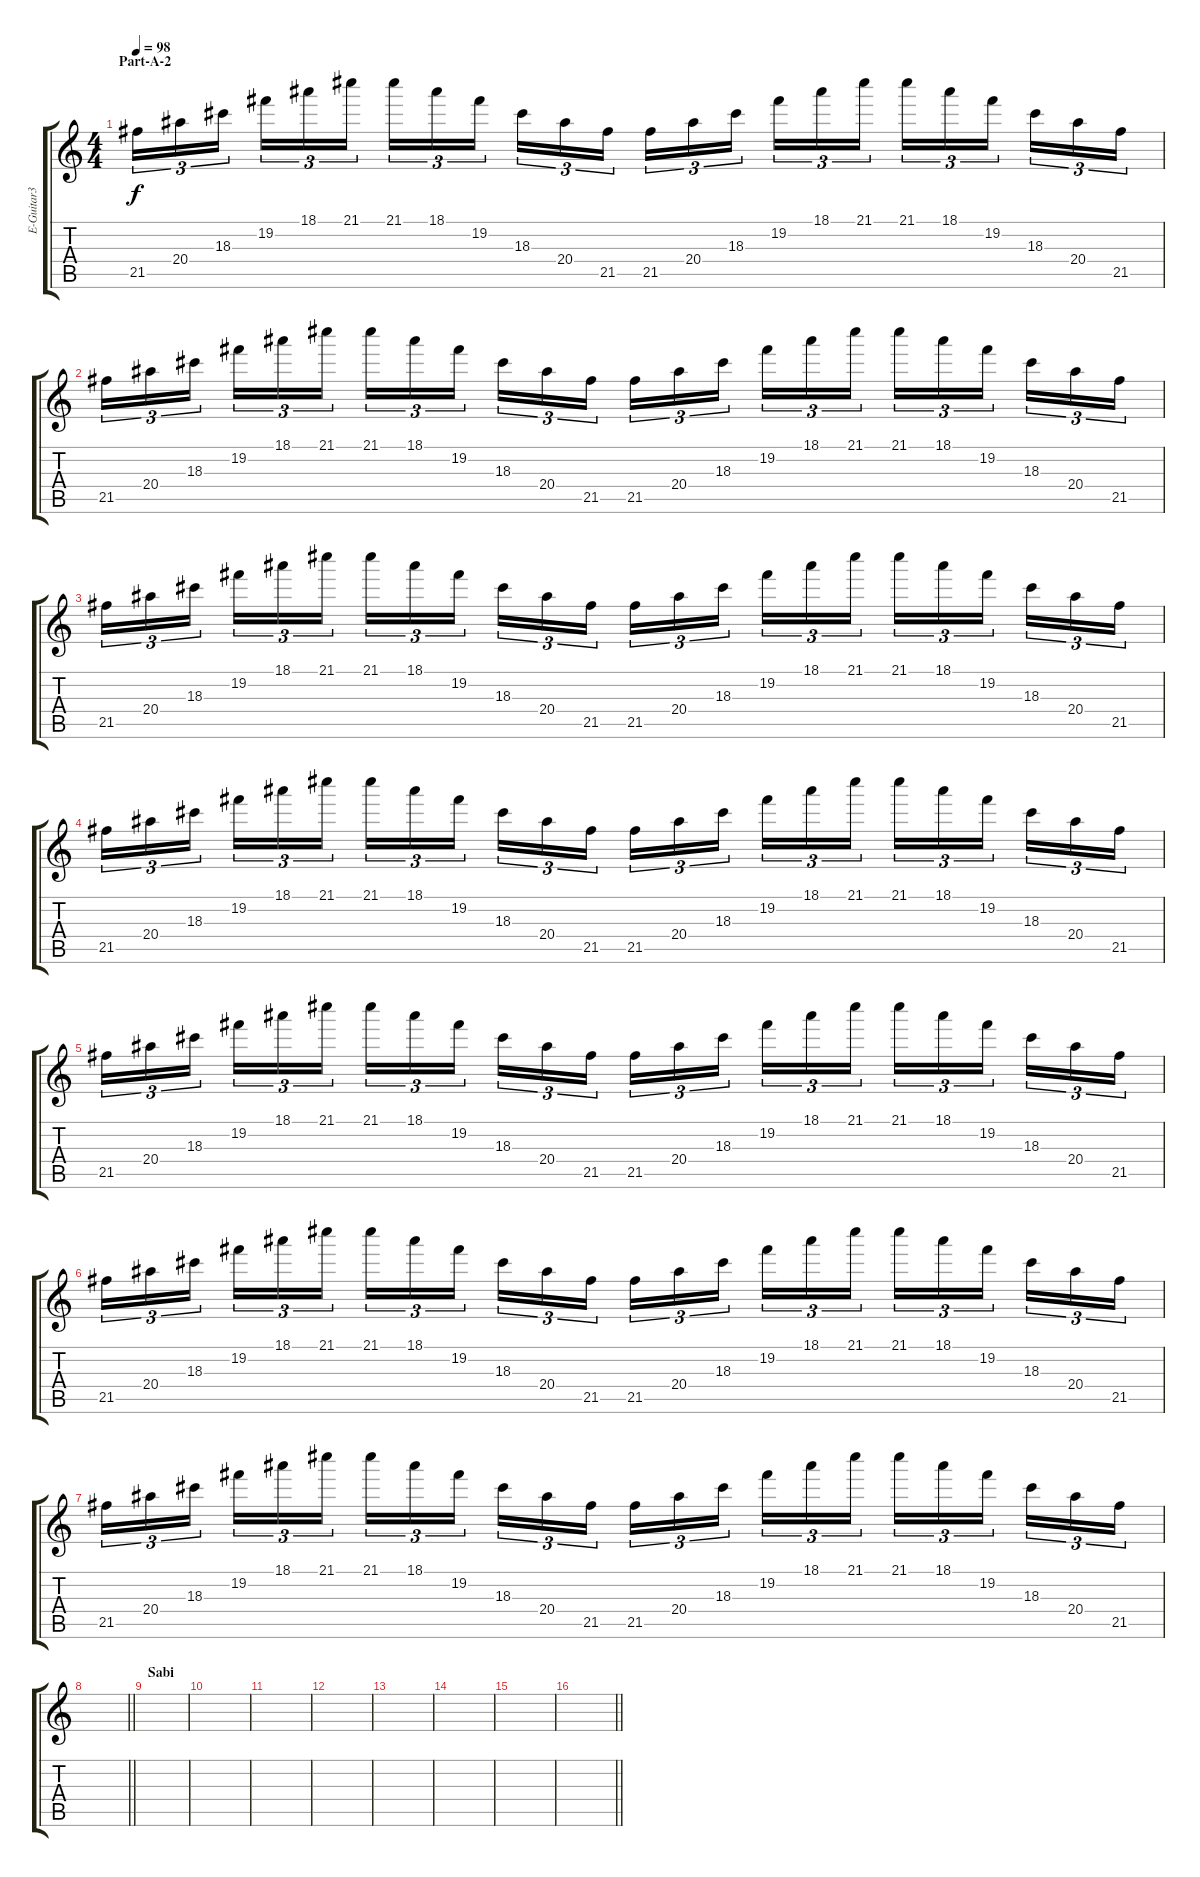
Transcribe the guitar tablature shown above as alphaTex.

\track ("E-Guitar3" "E-Guitar3") {instrument distortionguitar}
\staff {score tabs}
\tuning (E4 B3 G3 D3 A2 E2) {hide}
\ts (4 4)
\section ("" "Part-A-2")
\tempo 98
\clef g2
\ks c
21.5.16{tu (3 2) dy f} 20.4.16{tu (3 2)} 18.3.16{tu (3 2)} 19.2.16{tu (3 2)} 18.1.16{tu (3 2)} 21.1.16{tu (3 2)} 21.1.16{tu (3 2)} 18.1.16{tu (3 2)} 19.2.16{tu (3 2)} 18.3.16{tu (3 2)} 20.4.16{tu (3 2)} 21.5.16{tu (3 2)} 21.5.16{tu (3 2)} 20.4.16{tu (3 2)} 18.3.16{tu (3 2)} 19.2.16{tu (3 2)} 18.1.16{tu (3 2)} 21.1.16{tu (3 2)} 21.1.16{tu (3 2)} 18.1.16{tu (3 2)} 19.2.16{tu (3 2)} 18.3.16{tu (3 2)} 20.4.16{tu (3 2)} 21.5.16{tu (3 2)} |
21.5.16{tu (3 2)} 20.4.16{tu (3 2)} 18.3.16{tu (3 2)} 19.2.16{tu (3 2)} 18.1.16{tu (3 2)} 21.1.16{tu (3 2)} 21.1.16{tu (3 2)} 18.1.16{tu (3 2)} 19.2.16{tu (3 2)} 18.3.16{tu (3 2)} 20.4.16{tu (3 2)} 21.5.16{tu (3 2)} 21.5.16{tu (3 2)} 20.4.16{tu (3 2)} 18.3.16{tu (3 2)} 19.2.16{tu (3 2)} 18.1.16{tu (3 2)} 21.1.16{tu (3 2)} 21.1.16{tu (3 2)} 18.1.16{tu (3 2)} 19.2.16{tu (3 2)} 18.3.16{tu (3 2)} 20.4.16{tu (3 2)} 21.5.16{tu (3 2)} |
21.5.16{tu (3 2)} 20.4.16{tu (3 2)} 18.3.16{tu (3 2)} 19.2.16{tu (3 2)} 18.1.16{tu (3 2)} 21.1.16{tu (3 2)} 21.1.16{tu (3 2)} 18.1.16{tu (3 2)} 19.2.16{tu (3 2)} 18.3.16{tu (3 2)} 20.4.16{tu (3 2)} 21.5.16{tu (3 2)} 21.5.16{tu (3 2)} 20.4.16{tu (3 2)} 18.3.16{tu (3 2)} 19.2.16{tu (3 2)} 18.1.16{tu (3 2)} 21.1.16{tu (3 2)} 21.1.16{tu (3 2)} 18.1.16{tu (3 2)} 19.2.16{tu (3 2)} 18.3.16{tu (3 2)} 20.4.16{tu (3 2)} 21.5.16{tu (3 2)} |
21.5.16{tu (3 2)} 20.4.16{tu (3 2)} 18.3.16{tu (3 2)} 19.2.16{tu (3 2)} 18.1.16{tu (3 2)} 21.1.16{tu (3 2)} 21.1.16{tu (3 2)} 18.1.16{tu (3 2)} 19.2.16{tu (3 2)} 18.3.16{tu (3 2)} 20.4.16{tu (3 2)} 21.5.16{tu (3 2)} 21.5.16{tu (3 2)} 20.4.16{tu (3 2)} 18.3.16{tu (3 2)} 19.2.16{tu (3 2)} 18.1.16{tu (3 2)} 21.1.16{tu (3 2)} 21.1.16{tu (3 2)} 18.1.16{tu (3 2)} 19.2.16{tu (3 2)} 18.3.16{tu (3 2)} 20.4.16{tu (3 2)} 21.5.16{tu (3 2)} |
21.5.16{tu (3 2)} 20.4.16{tu (3 2)} 18.3.16{tu (3 2)} 19.2.16{tu (3 2)} 18.1.16{tu (3 2)} 21.1.16{tu (3 2)} 21.1.16{tu (3 2)} 18.1.16{tu (3 2)} 19.2.16{tu (3 2)} 18.3.16{tu (3 2)} 20.4.16{tu (3 2)} 21.5.16{tu (3 2)} 21.5.16{tu (3 2)} 20.4.16{tu (3 2)} 18.3.16{tu (3 2)} 19.2.16{tu (3 2)} 18.1.16{tu (3 2)} 21.1.16{tu (3 2)} 21.1.16{tu (3 2)} 18.1.16{tu (3 2)} 19.2.16{tu (3 2)} 18.3.16{tu (3 2)} 20.4.16{tu (3 2)} 21.5.16{tu (3 2)} |
21.5.16{tu (3 2)} 20.4.16{tu (3 2)} 18.3.16{tu (3 2)} 19.2.16{tu (3 2)} 18.1.16{tu (3 2)} 21.1.16{tu (3 2)} 21.1.16{tu (3 2)} 18.1.16{tu (3 2)} 19.2.16{tu (3 2)} 18.3.16{tu (3 2)} 20.4.16{tu (3 2)} 21.5.16{tu (3 2)} 21.5.16{tu (3 2)} 20.4.16{tu (3 2)} 18.3.16{tu (3 2)} 19.2.16{tu (3 2)} 18.1.16{tu (3 2)} 21.1.16{tu (3 2)} 21.1.16{tu (3 2)} 18.1.16{tu (3 2)} 19.2.16{tu (3 2)} 18.3.16{tu (3 2)} 20.4.16{tu (3 2)} 21.5.16{tu (3 2)} |
21.5.16{tu (3 2)} 20.4.16{tu (3 2)} 18.3.16{tu (3 2)} 19.2.16{tu (3 2)} 18.1.16{tu (3 2)} 21.1.16{tu (3 2)} 21.1.16{tu (3 2)} 18.1.16{tu (3 2)} 19.2.16{tu (3 2)} 18.3.16{tu (3 2)} 20.4.16{tu (3 2)} 21.5.16{tu (3 2)} 21.5.16{tu (3 2)} 20.4.16{tu (3 2)} 18.3.16{tu (3 2)} 19.2.16{tu (3 2)} 18.1.16{tu (3 2)} 21.1.16{tu (3 2)} 21.1.16{tu (3 2)} 18.1.16{tu (3 2)} 19.2.16{tu (3 2)} 18.3.16{tu (3 2)} 20.4.16{tu (3 2)} 21.5.16{tu (3 2)} |
\barLineRight lightlight
|
\section ("" "Sabi")
|
|
|
|
|
|
|
\barLineRight lightlight
